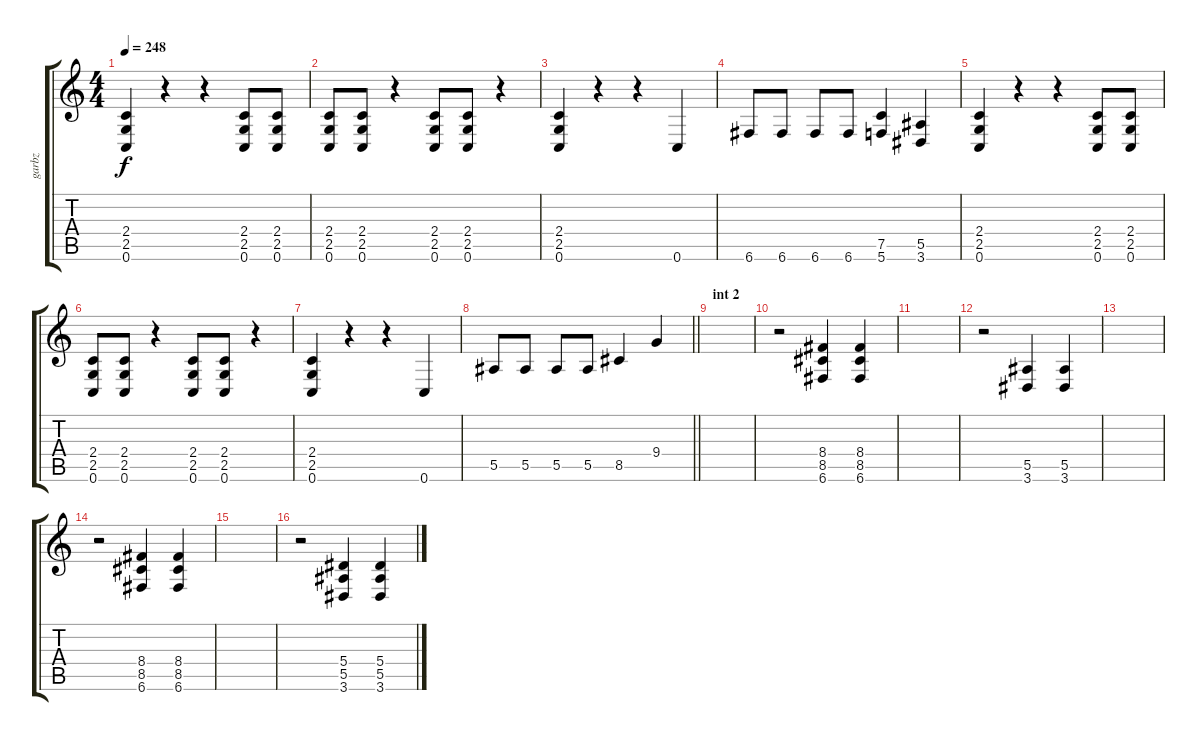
\track ("garbz" "garbz") {instrument distortionguitar}
\staff {score tabs}
\tuning (C4 G3 Eb3 Bb2 F2 C2) {hide}
\ts (4 4)
\tempo 248
\clef g2
\ks c
(2.4 2.5 0.6).4{dy f} r.4 r.4 (2.4 2.5 0.6).8 (2.4 2.5 0.6).8 |
(2.4 2.5 0.6).8 (2.4 2.5 0.6).8 r.4 (2.4 2.5 0.6).8 (2.4 2.5 0.6).8 r.4 |
(2.4 2.5 0.6).4 r.4 r.4 0.6.4 |
6.6.8 6.6.8 6.6.8 6.6.8 (7.5 5.6).4 (5.5 3.6).4 |
(2.4 2.5 0.6).4 r.4 r.4 (2.4 2.5 0.6).8 (2.4 2.5 0.6).8 |
(2.4 2.5 0.6).8 (2.4 2.5 0.6).8 r.4 (2.4 2.5 0.6).8 (2.4 2.5 0.6).8 r.4 |
(2.4 2.5 0.6).4 r.4 r.4 0.6.4 |
\barLineRight lightlight
5.5.8 5.5.8 5.5.8 5.5.8 8.5.4 9.4.4 |
\section ("" "int 2")
|
r.2 (8.4 8.5 6.6).4 (8.4 8.5 6.6).4 |
|
r.2 (5.5 3.6).4 (5.5 3.6).4 |
|
r.2 (8.4 8.5 6.6).4 (8.4 8.5 6.6).4 |
|
r.2 (5.4 5.5 3.6).4 (5.4 5.5 3.6).4
